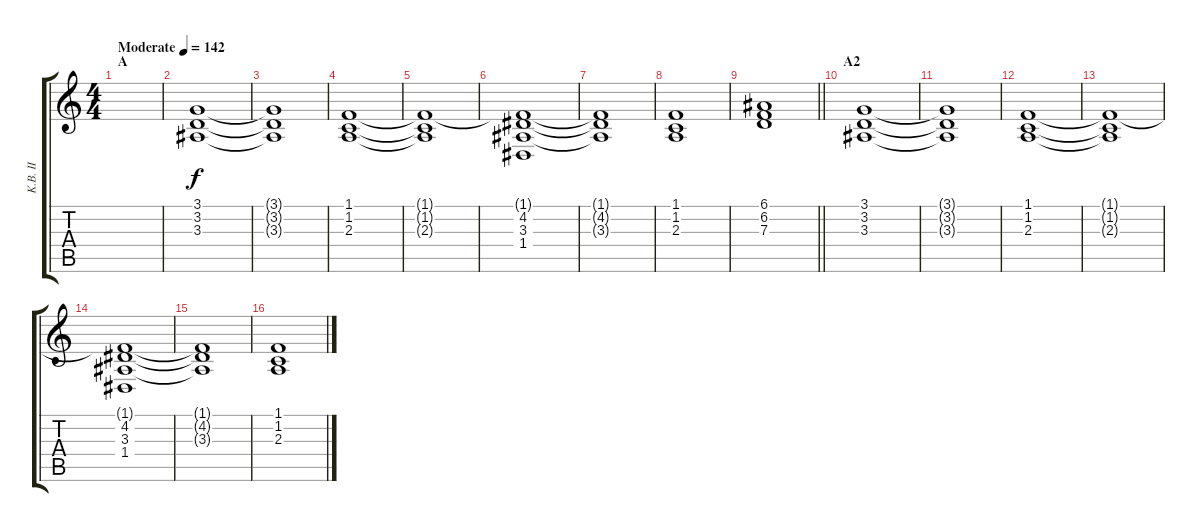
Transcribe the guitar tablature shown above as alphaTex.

\track ("K.B. II" "K.B. II") {instrument electricpiano1}
\staff {score tabs}
\tuning (E4 B3 G3 D3 A2 E2) {hide}
\ts (4 4)
\section ("" "A")
\tempo (142 "Moderate")
\clef g2
\ks c
|
(3.1 3.2 3.3).1 |
(3.1{t} 3.2{t} 3.3{t}).1 |
(1.1 1.2 2.3).1 |
(1.1{t} 1.2{t} 2.3{t}).1 |
(1.1{t} 4.2 3.3 1.4).1 |
(1.1{t} 4.2{t} 3.3{t}).1 |
(1.1 1.2 2.3).1 |
\barLineRight lightlight
(6.1 6.2 7.3).1 |
\section ("" "A2")
(3.1 3.2 3.3).1 |
(3.1{t} 3.2{t} 3.3{t}).1 |
(1.1 1.2 2.3).1 |
(1.1{t} 1.2{t} 2.3{t}).1 |
(1.1{t} 4.2 3.3 1.4).1 |
(1.1{t} 4.2{t} 3.3{t}).1 |
(1.1 1.2 2.3).1
